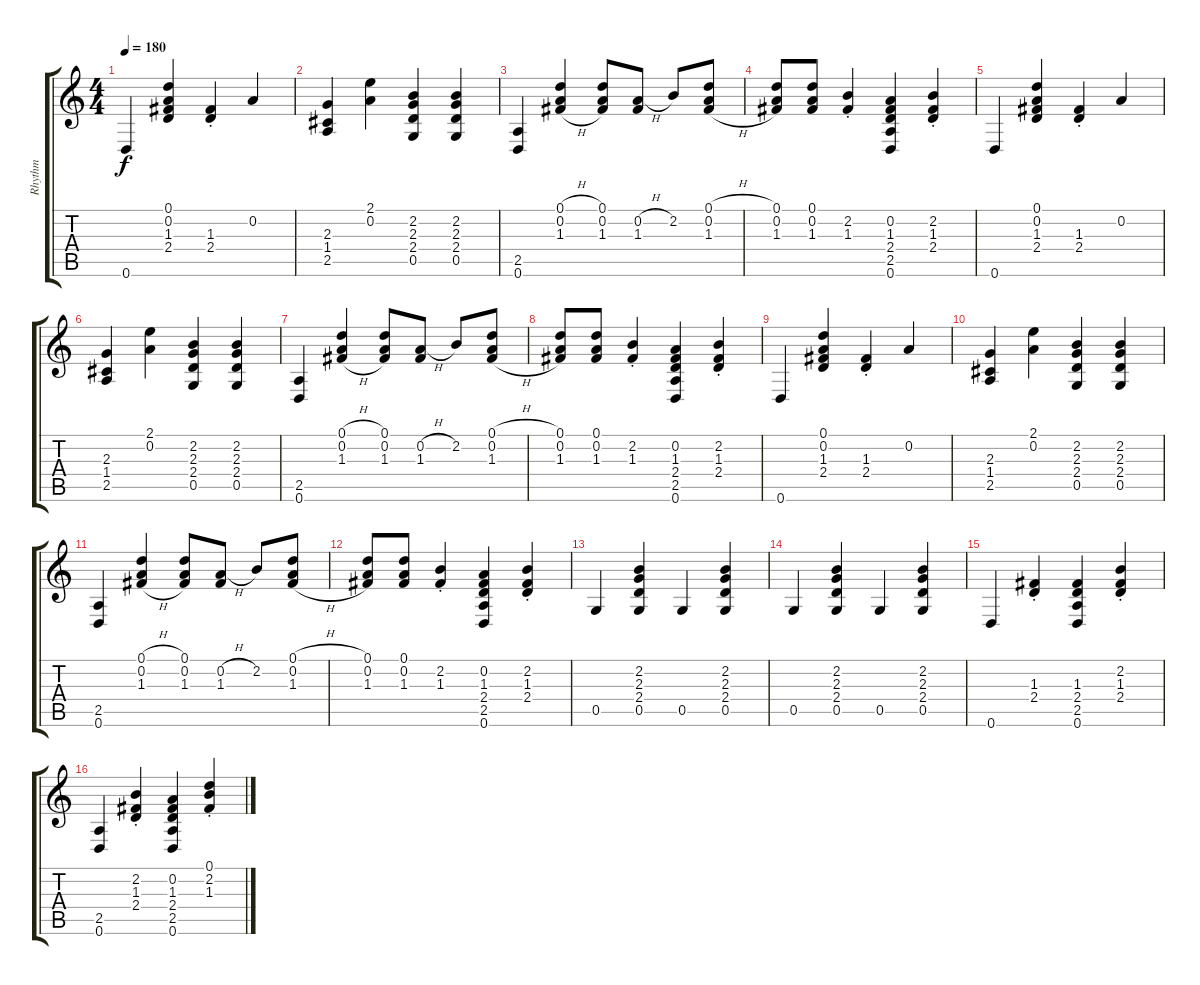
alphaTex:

\track ("Rhythm" "Rhythm") {instrument electricguitarclean}
\staff {score tabs}
\tuning (D4 A3 F3 C3 G2 D2) {hide}
\ts (4 4)
\tempo 180
\clef g2
\ks c
0.6.4{dy f} (0.1 0.2 1.3 2.4).4{beam Up} (1.3 2.4{st}).4 0.2.4 |
(2.3 1.4 2.5).4{beam Up} (2.1 0.2).4{beam Down} (2.2 2.3 2.4 0.5).4 (2.2 2.3 2.4 0.5).4 |
(2.5 0.6).4 (0.1{h} 0.2{h} 1.3{h}).4 (0.1 0.2 1.3).8 (0.2{h} 1.3).8 2.2.8 (0.1{h} 0.2{h} 1.3{h}).8 |
(0.1 0.2 1.3).8 (0.1 0.2 1.3).8 (2.2{st} 1.3).4{beam Up} (0.2 1.3 2.4 2.5 0.6).4 (2.2{st} 1.3 2.4).4 |
0.6.4 (0.1 0.2 1.3 2.4).4{beam Up} (1.3 2.4{st}).4 0.2.4 |
(2.3 1.4 2.5).4{beam Up} (2.1 0.2).4{beam Down} (2.2 2.3 2.4 0.5).4 (2.2 2.3 2.4 0.5).4 |
(2.5 0.6).4 (0.1{h} 0.2{h} 1.3{h}).4 (0.1 0.2 1.3).8 (0.2{h} 1.3).8 2.2.8 (0.1{h} 0.2{h} 1.3{h}).8 |
(0.1 0.2 1.3).8 (0.1 0.2 1.3).8 (2.2{st} 1.3).4{beam Up} (0.2 1.3 2.4 2.5 0.6).4 (2.2{st} 1.3 2.4).4 |
0.6.4 (0.1 0.2 1.3 2.4).4{beam Up} (1.3 2.4{st}).4 0.2.4 |
(2.3 1.4 2.5).4{beam Up} (2.1 0.2).4{beam Down} (2.2 2.3 2.4 0.5).4 (2.2 2.3 2.4 0.5).4 |
(2.5 0.6).4 (0.1{h} 0.2{h} 1.3{h}).4 (0.1 0.2 1.3).8 (0.2{h} 1.3).8 2.2.8 (0.1{h} 0.2{h} 1.3{h}).8 |
(0.1 0.2 1.3).8 (0.1 0.2 1.3).8 (2.2{st} 1.3).4{beam Up} (0.2 1.3 2.4 2.5 0.6).4 (2.2{st} 1.3 2.4).4 |
0.5.4 (2.2 2.3 2.4 0.5).4 0.5.4 (2.2 2.3 2.4 0.5).4 |
0.5.4 (2.2 2.3 2.4 0.5).4 0.5.4 (2.2 2.3 2.4 0.5).4 |
0.6.4 (1.3{st} 2.4).4 (1.3 2.4 2.5 0.6).4 (2.2 1.3 2.4{st}).4 |
(2.5 0.6).4 (2.2{st} 1.3 2.4).4 (0.2 1.3 2.4 2.5 0.6).4 (0.1{st} 2.2 1.3).4
